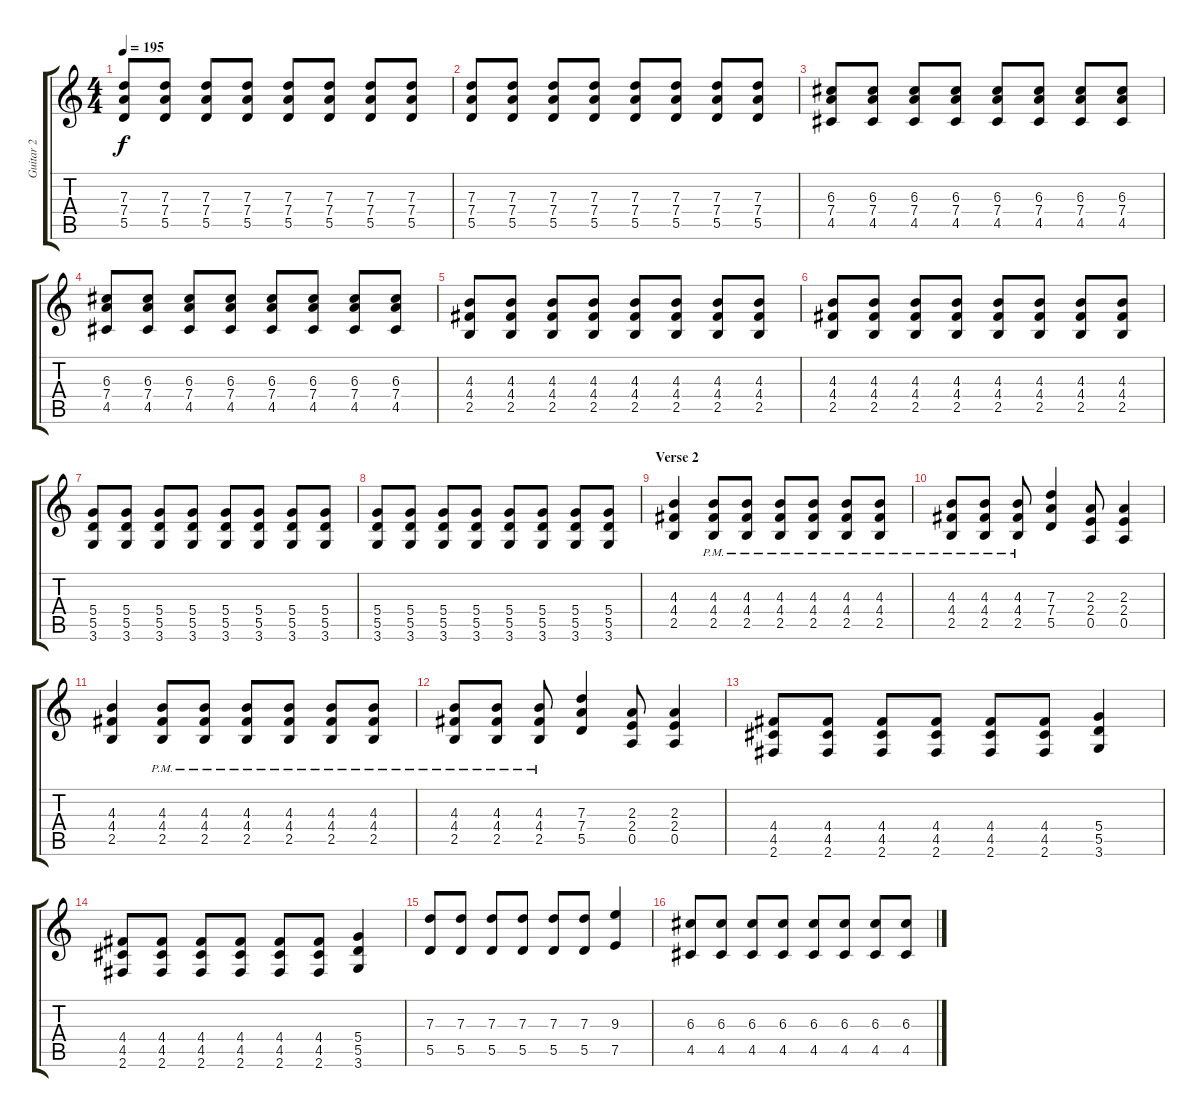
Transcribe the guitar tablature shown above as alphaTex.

\track ("Guitar 2" "Guitar 2") {instrument distortionguitar}
\staff {score tabs}
\tuning (E4 B3 G3 D3 A2 E2) {hide}
\ts (4 4)
\tempo 195
\clef g2
\ks c
(7.3 7.4 5.5).8{dy f} (7.3 7.4 5.5).8 (7.3 7.4 5.5).8 (7.3 7.4 5.5).8 (7.3 7.4 5.5).8 (7.3 7.4 5.5).8 (7.3 7.4 5.5).8 (7.3 7.4 5.5).8 |
(7.3 7.4 5.5).8 (7.3 7.4 5.5).8 (7.3 7.4 5.5).8 (7.3 7.4 5.5).8 (7.3 7.4 5.5).8 (7.3 7.4 5.5).8 (7.3 7.4 5.5).8 (7.3 7.4 5.5).8 |
(6.3 7.4 4.5).8 (6.3 7.4 4.5).8 (6.3 7.4 4.5).8 (6.3 7.4 4.5).8 (6.3 7.4 4.5).8 (6.3 7.4 4.5).8 (6.3 7.4 4.5).8 (6.3 7.4 4.5).8 |
(6.3 7.4 4.5).8 (6.3 7.4 4.5).8 (6.3 7.4 4.5).8 (6.3 7.4 4.5).8 (6.3 7.4 4.5).8 (6.3 7.4 4.5).8 (6.3 7.4 4.5).8 (6.3 7.4 4.5).8 |
(4.3 4.4 2.5).8 (4.3 4.4 2.5).8 (4.3 4.4 2.5).8 (4.3 4.4 2.5).8 (4.3 4.4 2.5).8 (4.3 4.4 2.5).8 (4.3 4.4 2.5).8 (4.3 4.4 2.5).8 |
(4.3 4.4 2.5).8 (4.3 4.4 2.5).8 (4.3 4.4 2.5).8 (4.3 4.4 2.5).8 (4.3 4.4 2.5).8 (4.3 4.4 2.5).8 (4.3 4.4 2.5).8 (4.3 4.4 2.5).8 |
(5.4 5.5 3.6).8 (5.4 5.5 3.6).8 (5.4 5.5 3.6).8 (5.4 5.5 3.6).8 (5.4 5.5 3.6).8 (5.4 5.5 3.6).8 (5.4 5.5 3.6).8 (5.4 5.5 3.6).8 |
(5.4 5.5 3.6).8 (5.4 5.5 3.6).8 (5.4 5.5 3.6).8 (5.4 5.5 3.6).8 (5.4 5.5 3.6).8 (5.4 5.5 3.6).8 (5.4 5.5 3.6).8 (5.4 5.5 3.6).8 |
\section ("" "Verse 2")
(4.3 4.4 2.5).4 (4.3{pm} 4.4{pm} 2.5{pm}).8 (4.3{pm} 4.4{pm} 2.5{pm}).8 (4.3{pm} 4.4{pm} 2.5{pm}).8 (4.3{pm} 4.4{pm} 2.5{pm}).8 (4.3{pm} 4.4{pm} 2.5{pm}).8 (4.3{pm} 4.4{pm} 2.5{pm}).8 |
(4.3{pm} 4.4{pm} 2.5{pm}).8 (4.3{pm} 4.4{pm} 2.5{pm}).8 (4.3{pm} 4.4{pm} 2.5{pm}).8 (7.3 7.4 5.5).4 (2.3 2.4 0.5).8 (2.3 2.4 0.5).4 |
(4.3 4.4 2.5).4 (4.3{pm} 4.4{pm} 2.5{pm}).8 (4.3{pm} 4.4{pm} 2.5{pm}).8 (4.3{pm} 4.4{pm} 2.5{pm}).8 (4.3{pm} 4.4{pm} 2.5{pm}).8 (4.3{pm} 4.4{pm} 2.5{pm}).8 (4.3{pm} 4.4{pm} 2.5{pm}).8 |
(4.3{pm} 4.4{pm} 2.5{pm}).8 (4.3{pm} 4.4{pm} 2.5{pm}).8 (4.3{pm} 4.4{pm} 2.5{pm}).8 (7.3 7.4 5.5).4 (2.3 2.4 0.5).8 (2.3 2.4 0.5).4 |
(4.4 4.5 2.6).8 (4.4 4.5 2.6).8 (4.4 4.5 2.6).8 (4.4 4.5 2.6).8 (4.4 4.5 2.6).8 (4.4 4.5 2.6).8 (5.4 5.5 3.6).4 |
(4.4 4.5 2.6).8 (4.4 4.5 2.6).8 (4.4 4.5 2.6).8 (4.4 4.5 2.6).8 (4.4 4.5 2.6).8 (4.4 4.5 2.6).8 (5.4 5.5 3.6).4 |
(7.3 5.5).8 (7.3 5.5).8 (7.3 5.5).8 (7.3 5.5).8 (7.3 5.5).8 (7.3 5.5).8 (9.3 7.5).4 |
(6.3 4.5).8 (6.3 4.5).8 (6.3 4.5).8 (6.3 4.5).8 (6.3 4.5).8 (6.3 4.5).8 (6.3 4.5).8 (6.3 4.5).8
